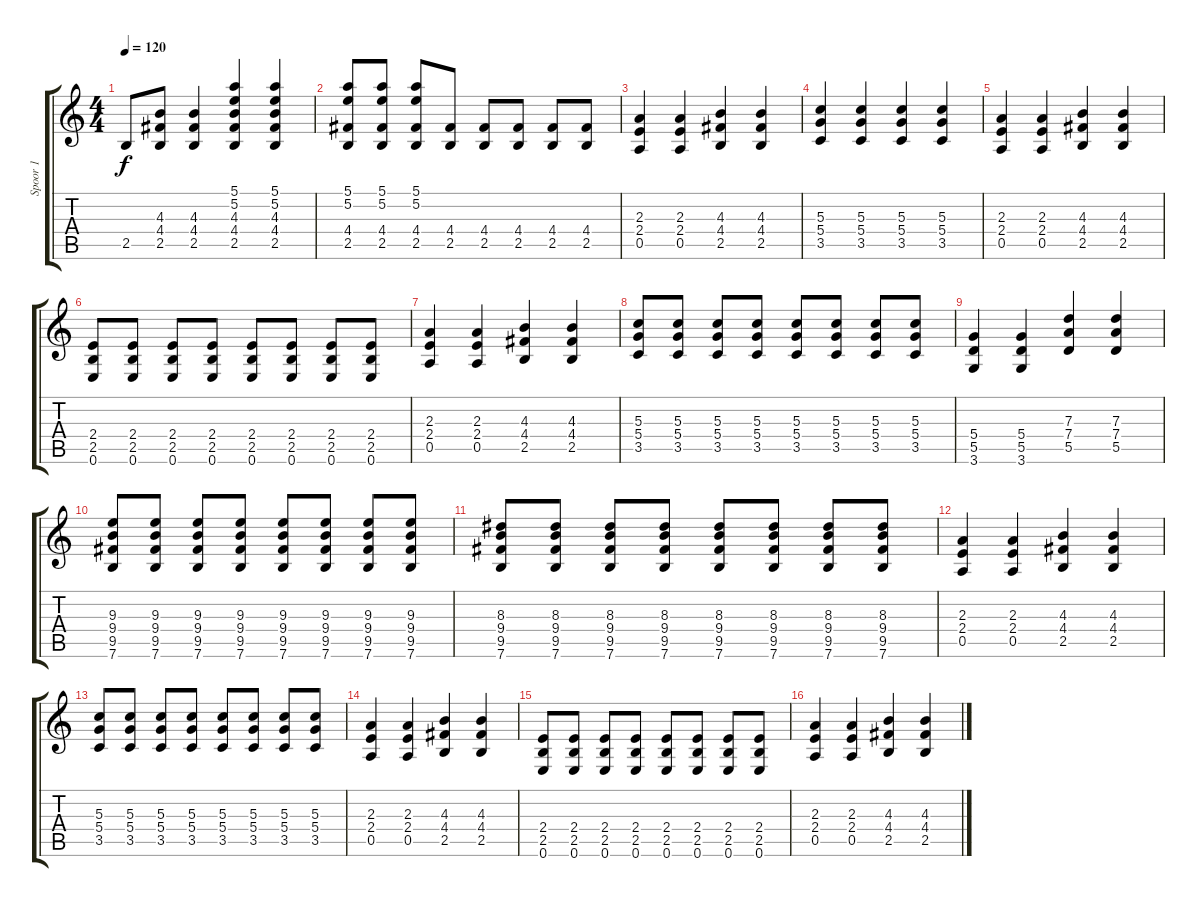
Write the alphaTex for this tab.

\track ("Spoor 1" "Spoor 1") {instrument electricguitarclean}
\staff {score tabs}
\tuning (E4 B3 G3 D3 A2 E2) {hide}
\ts (4 4)
\tempo 120
\clef g2
\ks c
2.5.8{dy f} (4.3 4.4 2.5).8 (4.3 4.4 2.5).4 (5.1 5.2 4.3 4.4 2.5).4 (5.1 5.2 4.3 4.4 2.5).4 |
(5.1 5.2 4.4 2.5).8 (5.1 5.2 4.4 2.5).8 (5.1 5.2 4.4 2.5).8 (4.4 2.5).8 (4.4 2.5).8 (4.4 2.5).8 (4.4 2.5).8 (4.4 2.5).8 |
(2.3 2.4 0.5).4 (2.3 2.4 0.5).4 (4.3 4.4 2.5).4 (4.3 4.4 2.5).4 |
(5.3 5.4 3.5).4 (5.3 5.4 3.5).4 (5.3 5.4 3.5).4 (5.3 5.4 3.5).4 |
(2.3 2.4 0.5).4 (2.3 2.4 0.5).4 (4.3 4.4 2.5).4 (4.3 4.4 2.5).4 |
(2.4 2.5 0.6).8 (2.4 2.5 0.6).8 (2.4 2.5 0.6).8 (2.4 2.5 0.6).8 (2.4 2.5 0.6).8 (2.4 2.5 0.6).8 (2.4 2.5 0.6).8 (2.4 2.5 0.6).8 |
(2.3 2.4 0.5).4 (2.3 2.4 0.5).4 (4.3 4.4 2.5).4 (4.3 4.4 2.5).4 |
(5.3 5.4 3.5).8 (5.3 5.4 3.5).8 (5.3 5.4 3.5).8 (5.3 5.4 3.5).8 (5.3 5.4 3.5).8 (5.3 5.4 3.5).8 (5.3 5.4 3.5).8 (5.3 5.4 3.5).8 |
(5.4 5.5 3.6).4 (5.4 5.5 3.6).4 (7.3 7.4 5.5).4 (7.3 7.4 5.5).4 |
(9.3 9.4 9.5 7.6).8 (9.3 9.4 9.5 7.6).8 (9.3 9.4 9.5 7.6).8 (9.3 9.4 9.5 7.6).8 (9.3 9.4 9.5 7.6).8 (9.3 9.4 9.5 7.6).8 (9.3 9.4 9.5 7.6).8 (9.3 9.4 9.5 7.6).8 |
(8.3 9.4 9.5 7.6).8 (8.3 9.4 9.5 7.6).8 (8.3 9.4 9.5 7.6).8 (8.3 9.4 9.5 7.6).8 (8.3 9.4 9.5 7.6).8 (8.3 9.4 9.5 7.6).8 (8.3 9.4 9.5 7.6).8 (8.3 9.4 9.5 7.6).8 |
(2.3 2.4 0.5).4 (2.3 2.4 0.5).4 (4.3 4.4 2.5).4 (4.3 4.4 2.5).4 |
(5.3 5.4 3.5).8 (5.3 5.4 3.5).8 (5.3 5.4 3.5).8 (5.3 5.4 3.5).8 (5.3 5.4 3.5).8 (5.3 5.4 3.5).8 (5.3 5.4 3.5).8 (5.3 5.4 3.5).8 |
(2.3 2.4 0.5).4 (2.3 2.4 0.5).4 (4.3 4.4 2.5).4 (4.3 4.4 2.5).4 |
(2.4 2.5 0.6).8 (2.4 2.5 0.6).8 (2.4 2.5 0.6).8 (2.4 2.5 0.6).8 (2.4 2.5 0.6).8 (2.4 2.5 0.6).8 (2.4 2.5 0.6).8 (2.4 2.5 0.6).8 |
(2.3 2.4 0.5).4 (2.3 2.4 0.5).4 (4.3 4.4 2.5).4 (4.3 4.4 2.5).4
